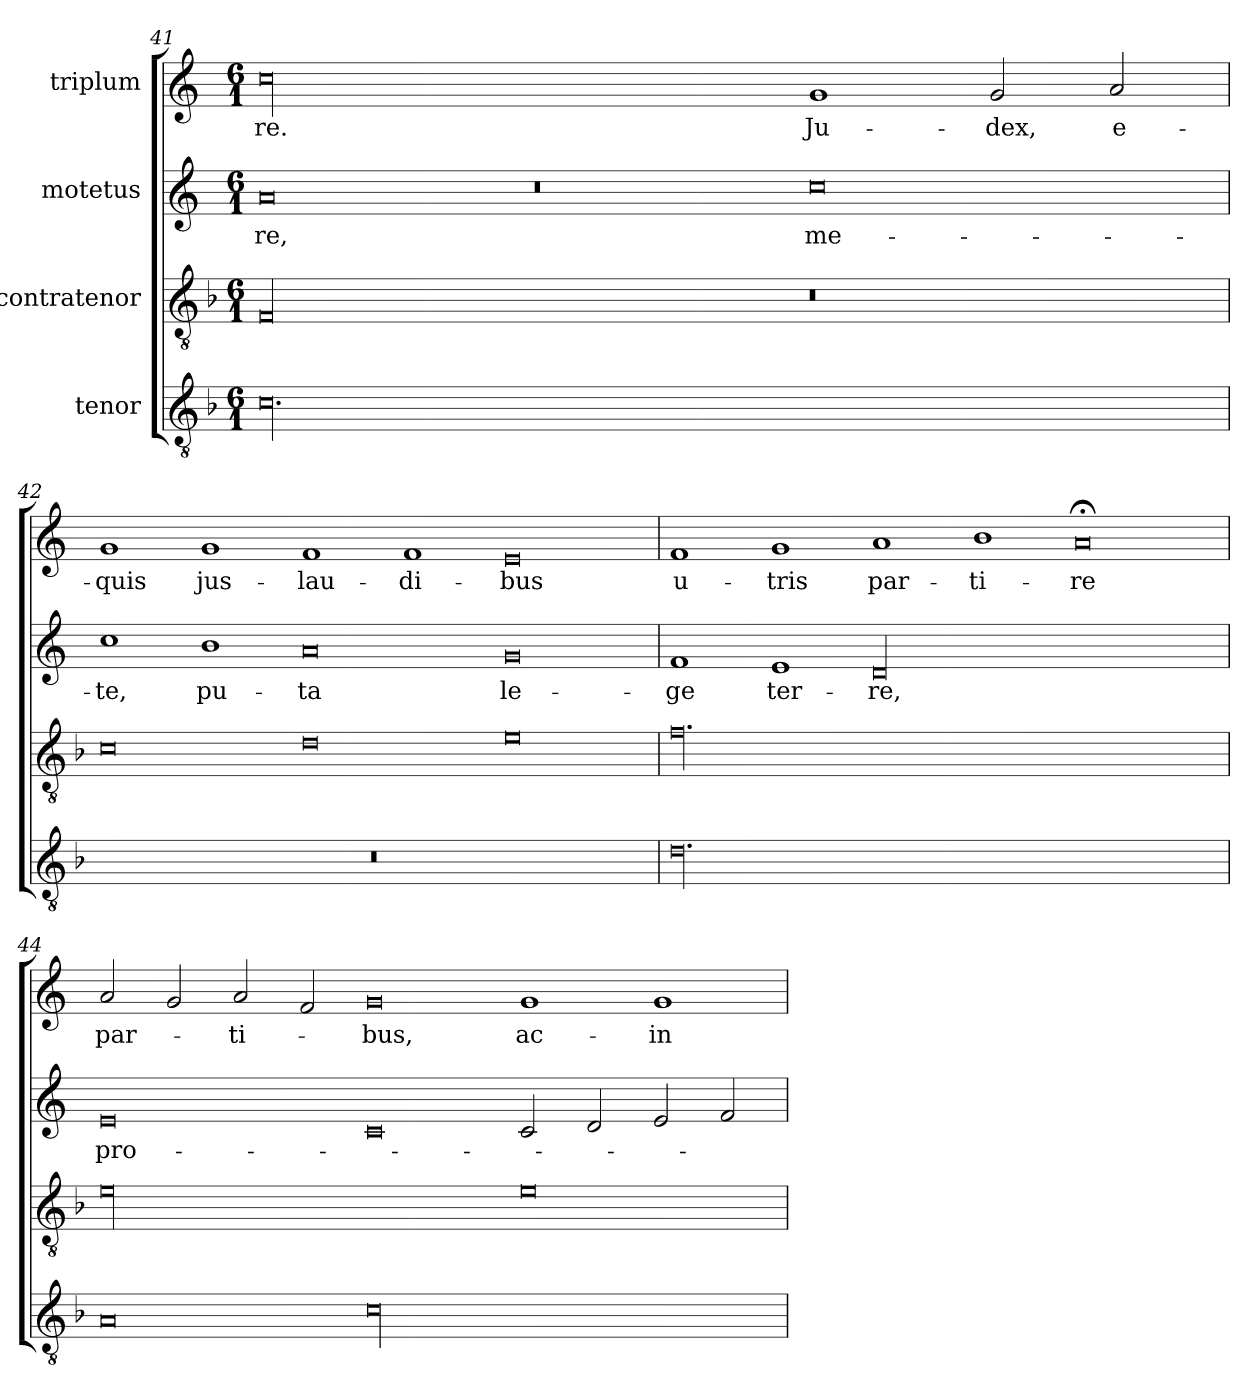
**kern	**kern	**kern	**text	**kern	**text
*part4	*part3	*part2	*part2	*part1	*part1
*staff4	*staff3	*staff2	*staff2	*staff1	*staff1
*I"tenor	*I"contratenor	*I"motetus	*	*I"triplum	*
*clefGv2	*clefGv2	*clefG2	*	*clefG2	*
*k[b-]	*k[b-]	*k[]	*	*k[]	*
*F:	*F:	*C:	*	*C:	*
*M6/1	*M6/1	*M6/1	*	*M6/1	*
=41	=41	=41	=41	=41	=41
00.c\	00F/	0a/	-re,	00cc\	-re.
.	.	0r	.	.	.
.	0r	0cc\	me-	1g/	Ju-
.	.	.	.	2g/	-dex,
.	.	.	.	2a/	e-
=42	=42	=42	=42	=42	=42
00.r	0c\	1cc\	-te,	1g/	-quis
.	.	1b\	pu-	1g/	jus-
.	0d\	0a/	-ta	1f/	lau-
.	.	.	.	1f/	-di-
.	0e\	0g/	le-	0e/	-bus
!!LO:LB:g=z
=43	=43	=43	=43	=43	=43
00.d\	00.f\	1f/	-ge	1f/	u-
.	.	1e/	ter-	1g/	-tris
.	.	00d/	-re,	1a/	par-
.	.	.	.	1b\	-ti-
.	.	.	.	0a;</	-re
=44	=44	=44	=44	=44	=44
0A/	00e\	0e/	pro-	2a/	par-
.	.	.	.	2g/	.
.	.	.	.	2a/	-ti-
.	.	.	.	2f/	.
00c\	.	0c/	.	0g/	-bus,
.	0e\	2c/	.	1g/	ac-
.	.	2d/	.	.	.
.	.	2e/	.	1g/	in-
.	.	2f/	.	.	.
=	=	=	=	=	=
*-	*-	*-	*-	*-	*-
